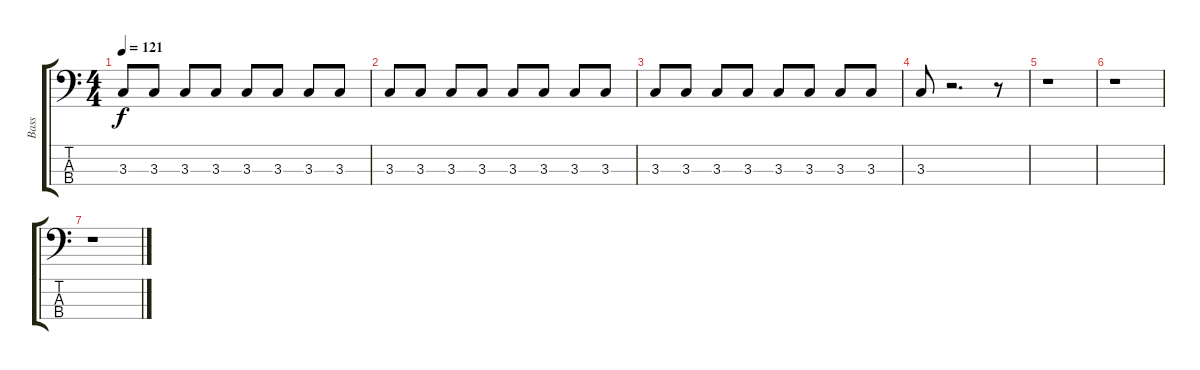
\track ("Bass" "Bass") {instrument electricbasspick}
\staff {score tabs}
\tuning (G2 D2 A1 E1) {hide}
\ts (4 4)
\tempo 121
\clef f4
\ks c
3.3.8{dy f} 3.3.8 3.3.8 3.3.8 3.3.8 3.3.8 3.3.8 3.3.8 |
3.3.8 3.3.8 3.3.8 3.3.8 3.3.8 3.3.8 3.3.8 3.3.8 |
3.3.8 3.3.8 3.3.8 3.3.8 3.3.8 3.3.8 3.3.8 3.3.8 |
3.3.8 r.2{d} r.8 |
r.1 |
r.1 |
r.1
